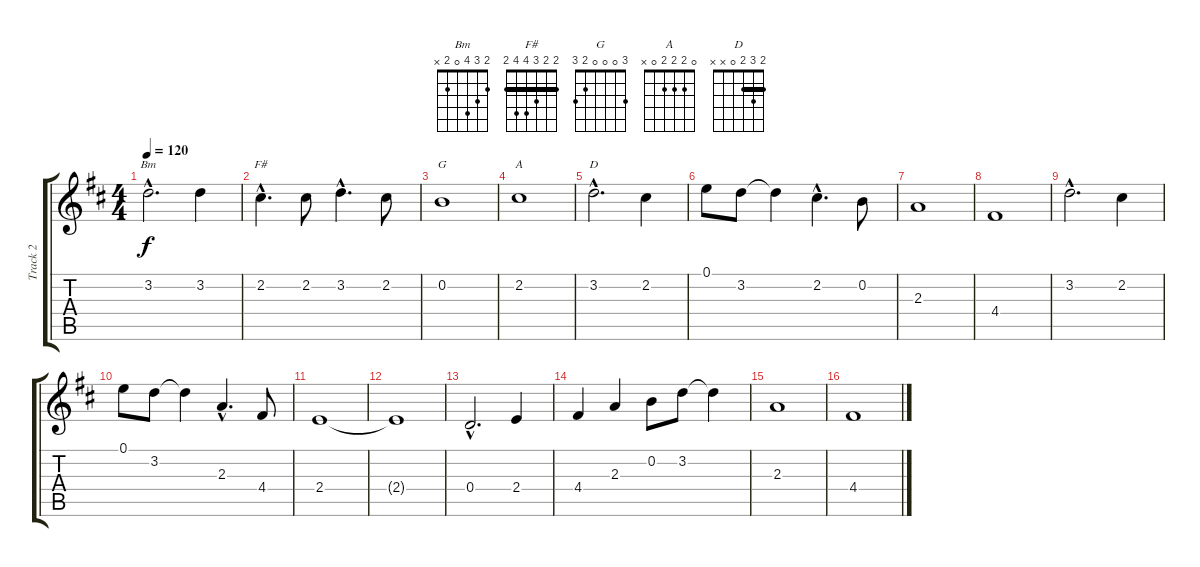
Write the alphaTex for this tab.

\track ("Track 2" "Track 2") {instrument acousticguitarsteel}
\staff {score tabs}
\tuning (E4 B3 G3 D3 A2 E2) {hide}
\chord ("Bm" 2 3 4 0 2 x)
\chord ("F#" 2 2 3 4 4 2) {barre 2}
\chord ("G" 3 0 0 0 2 3)
\chord ("A" 0 2 2 2 0 x)
\chord ("D" 2 3 2 0 x x) {barre 2}
\ts (4 4)
\tempo 120
\clef g2
\ks d
3.2{hac}.2{d ch "Bm" dy f} 3.2.4 |
2.2{hac}.4{d ch "F#"} 2.2.8 3.2{hac}.4{d} 2.2.8 |
0.2.1{ch "G"} |
2.2.1{ch "A"} |
3.2{hac}.2{d ch "D"} 2.2.4 |
0.1.8 3.2.8 3.2{t}.4 2.2{hac}.4{d} 0.2.8 |
2.3.1 |
4.4.1 |
3.2{hac}.2{d} 2.2.4 |
0.1.8 3.2.8 3.2{t}.4 2.3{hac}.4{d} 4.4.8 |
2.4.1 |
2.4{t}.1 |
0.4{hac}.2{d} 2.4.4 |
4.4.4 2.3.4 0.2.8 3.2.8 3.2{t}.4 |
2.3.1 |
4.4.1
